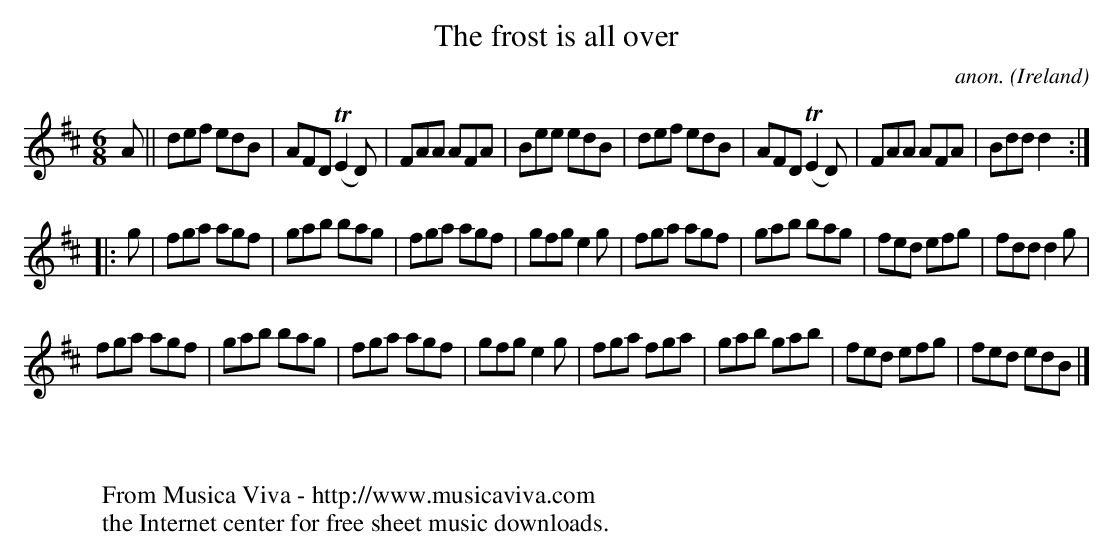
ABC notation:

X:1
T:The frost is all over
C:anon.
O:Ireland
m:Tn2 = (3n/o/n/ o/n/
M:6/8
L:1/8
K:D
AW||def edB|AFD (TE2D)|FAA AFA|Bee edB|def edB|AFD (TE2D)|FAA AFA|Bdd d2:|
|:g|fga agf|gab bag|fga agf|gfg e2g|fga agf|gab bag|fed efg|fdd d2g|
fga agf|gab bag|fga agf|gfg e2g|fga fga|gab gab|fed efg|fed edBW|]
W:
W:
W: From Musica Viva - http://www.musicaviva.com
W: the Internet center for free sheet music downloads.
